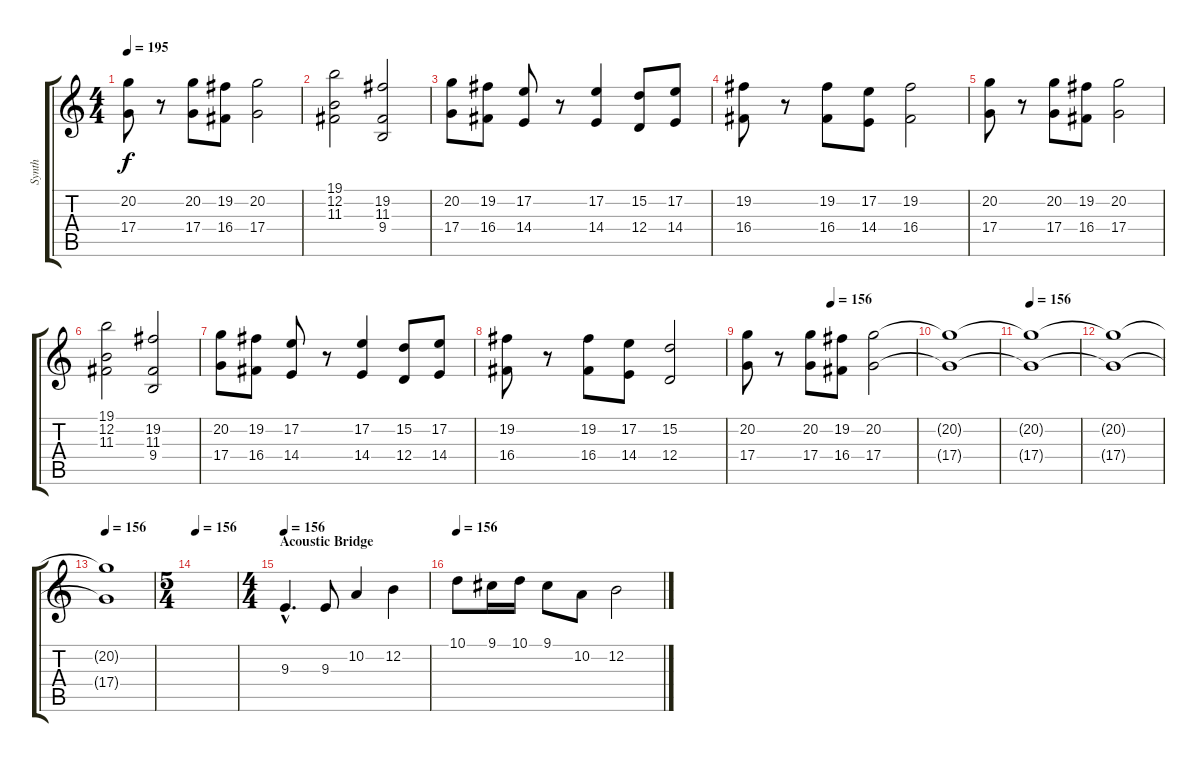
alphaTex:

\track ("Synth" "Synth") {instrument stringensemble1}
\staff {score tabs}
\tuning (E4 B3 G3 D3 A2 E2) {hide}
\ts (4 4)
\tempo 195
\clef g2
\ks c
(20.2 17.4).8{dy f} r.8 (20.2 17.4).8 (19.2 16.4).8 (20.2 17.4).2 |
(19.1 12.2 11.3).2 (19.2 11.3 9.4).2 |
(20.2 17.4).8 (19.2 16.4).8 (17.2 14.4).8 r.8 (17.2 14.4).4 (15.2 12.4).8 (17.2 14.4).8 |
(19.2 16.4).8 r.8 (19.2 16.4).8 (17.2 14.4).8 (19.2 16.4).2 |
(20.2 17.4).8 r.8 (20.2 17.4).8 (19.2 16.4).8 (20.2 17.4).2 |
(19.1 12.2 11.3).2 (19.2 11.3 9.4).2 |
(20.2 17.4).8 (19.2 16.4).8 (17.2 14.4).8 r.8 (17.2 14.4).4 (15.2 12.4).8 (17.2 14.4).8 |
(19.2 16.4).8 r.8 (19.2 16.4).8 (17.2 14.4).8 (15.2 12.4).2 |
\tempo (156 0.5)
(20.2 17.4).8 r.8 (20.2 17.4).8 (19.2 16.4).8 (20.2 17.4).2 |
(20.2{t} 17.4{t}).1 |
\tempo 156
(20.2{t} 17.4{t}).1 |
(20.2{t} 17.4{t}).1{volume 5} |
\tempo 156
(20.2{t} 17.4{t}).1 |
\ts (5 4)
\tempo 156
|
\ts (4 4)
\section ("" "Acoustic Bridge")
\tempo 156
9.3{hac}.4{d volume 10 instrument flute} 9.3.8 10.2.4 12.2.4 |
\tempo 156
10.1.8 9.1.16 10.1.16 9.1.8 10.2.8 12.2.2
